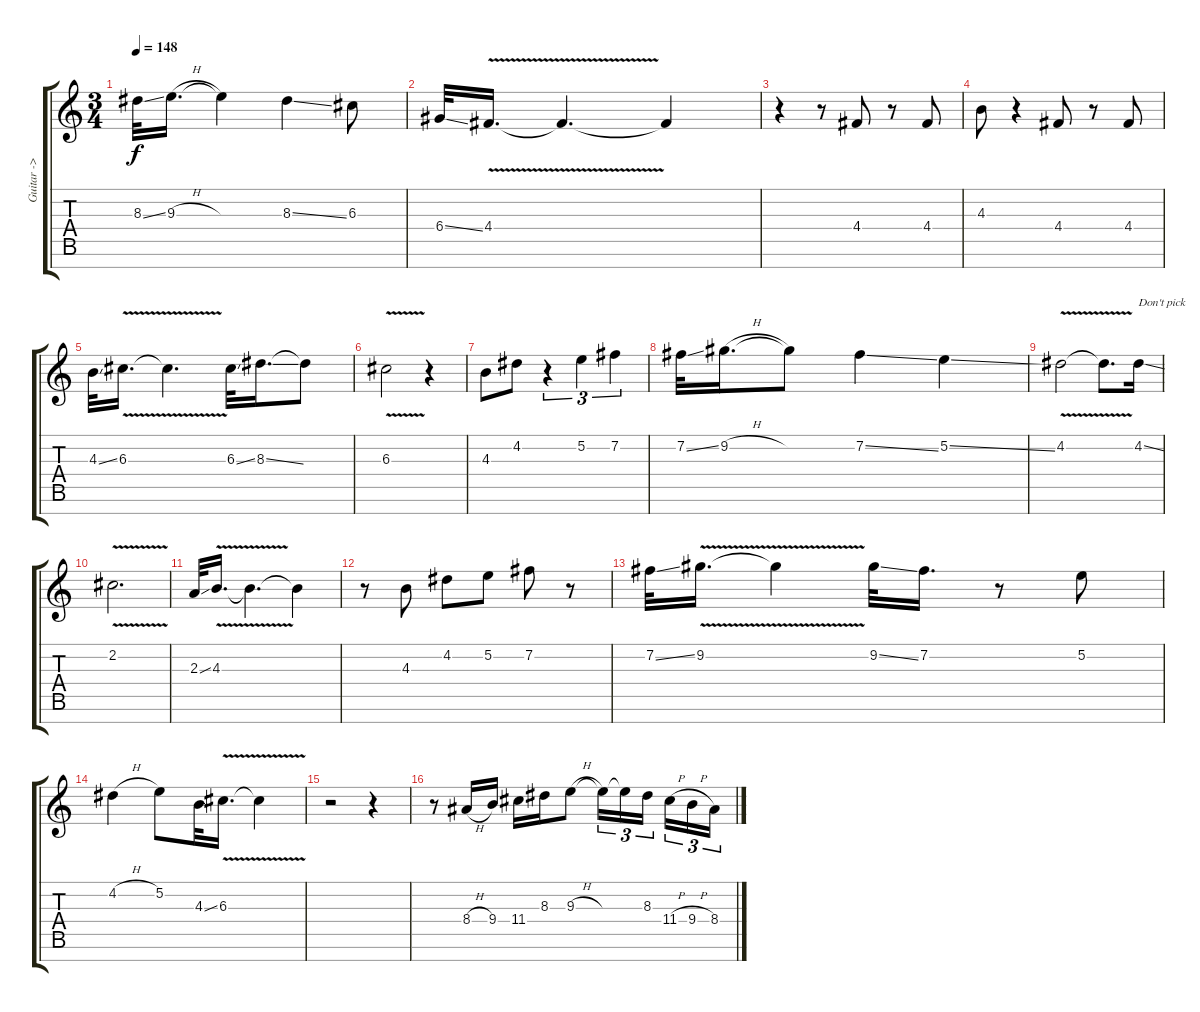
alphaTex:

\track ("Guitar -> Joe Satriani" "Guitar -> ") {instrument overdrivenguitar}
\staff {score tabs}
\tuning (E4 B3 G3 D3 A2 E2 B1) {hide}
\ts (3 4)
\tempo 148
\clef g2
\ks c
8.3{ss}.32{dy f} 9.3{h}.16{d} 9.3{t}.4 8.3{ss}.4 6.3.8 |
6.4{ss}.32 4.4{v}.16{d} 4.4{t}.4{d} 4.4{t}.4 |
r.4 r.8 4.4.8 r.8 4.4.8 |
4.3.8 r.4 4.4.8 r.8 4.4.8 |
4.3{ss}.32 6.3{v}.16{d} 6.3{t}.4{d} 6.3{ss}.32 8.3{ss}.16{d} 8.3{t}.8 |
6.3{v}.2 r.4 |
4.3.8 4.2.8 r.4{tu (3 2)} 5.2.4{tu (3 2)} 7.2.4{tu (3 2)} |
7.2{ss}.32 9.2{h}.16{d} 9.2{t}.8 7.2{ss}.4 5.2{ss}.4 |
4.2{v}.2 4.2{t}.8{d} 4.2{ss}.16{txt "Don't pick"} |
2.2{v}.2{d} |
2.3{ss}.32 4.3{v}.16{d} 4.3{t}.4{d} 4.3{t}.4 |
r.8 4.3.8 4.2.8 5.2.8 7.2.8 r.8 |
7.2{ss}.32 9.2{v}.16{d} 9.2{t}.4 9.2{ss}.32 7.2.16{d} r.8 5.2.8 |
4.2{h}.4 5.2.8 4.3{ss}.32 6.3{v}.16{d} 6.3{t}.4 |
r.2 r.4 |
r.8 8.4{h}.16 9.4.16 11.4.16 8.3.16 9.3{h}.8 9.3{t}.16{tu (3 2)} 9.3{t}.16{tu (3 2)} 8.3.16{tu (3 2)} 11.4{h}.16{tu (3 2)} 9.4{h}.16{tu (3 2)} 8.4{ss}.16{tu (3 2)}
